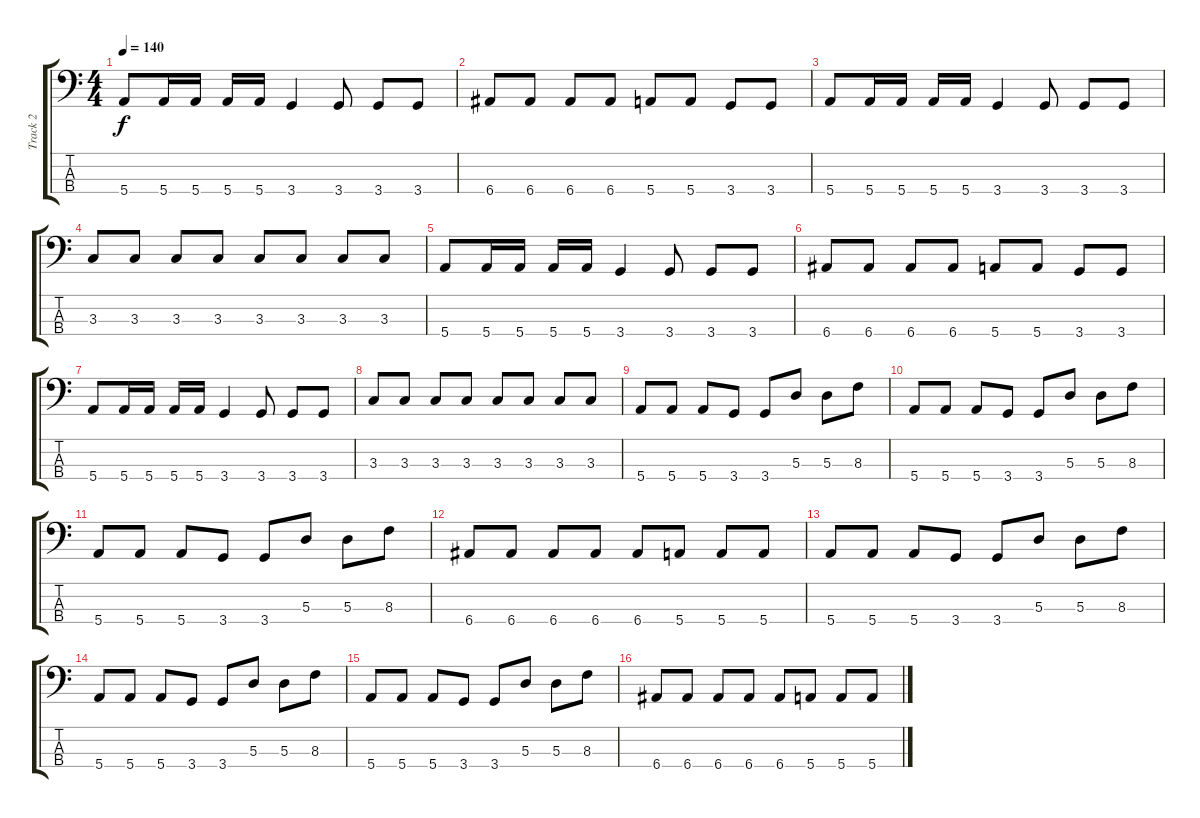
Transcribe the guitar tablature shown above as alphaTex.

\track ("Track 2" "Track 2") {instrument electricbasspick}
\staff {score tabs}
\tuning (G2 D2 A1 E1) {hide}
\ts (4 4)
\tempo 140
\clef f4
\ks c
5.4.8{dy f} 5.4.16 5.4.16 5.4.16 5.4.16 3.4.4 3.4.8 3.4.8 3.4.8 |
6.4.8 6.4.8 6.4.8 6.4.8 5.4.8 5.4.8 3.4.8 3.4.8 |
5.4.8 5.4.16 5.4.16 5.4.16 5.4.16 3.4.4 3.4.8 3.4.8 3.4.8 |
3.3.8 3.3.8 3.3.8 3.3.8 3.3.8 3.3.8 3.3.8 3.3.8 |
5.4.8 5.4.16 5.4.16 5.4.16 5.4.16 3.4.4 3.4.8 3.4.8 3.4.8 |
6.4.8 6.4.8 6.4.8 6.4.8 5.4.8 5.4.8 3.4.8 3.4.8 |
5.4.8 5.4.16 5.4.16 5.4.16 5.4.16 3.4.4 3.4.8 3.4.8 3.4.8 |
3.3.8 3.3.8 3.3.8 3.3.8 3.3.8 3.3.8 3.3.8 3.3.8 |
5.4.8 5.4.8 5.4.8 3.4.8 3.4.8 5.3.8 5.3.8 8.3.8 |
5.4.8 5.4.8 5.4.8 3.4.8 3.4.8 5.3.8 5.3.8 8.3.8 |
5.4.8 5.4.8 5.4.8 3.4.8 3.4.8 5.3.8 5.3.8 8.3.8 |
6.4.8 6.4.8 6.4.8 6.4.8 6.4.8 5.4.8 5.4.8 5.4.8 |
5.4.8 5.4.8 5.4.8 3.4.8 3.4.8 5.3.8 5.3.8 8.3.8 |
5.4.8 5.4.8 5.4.8 3.4.8 3.4.8 5.3.8 5.3.8 8.3.8 |
5.4.8 5.4.8 5.4.8 3.4.8 3.4.8 5.3.8 5.3.8 8.3.8 |
6.4.8 6.4.8 6.4.8 6.4.8 6.4.8 5.4.8 5.4.8 5.4.8
